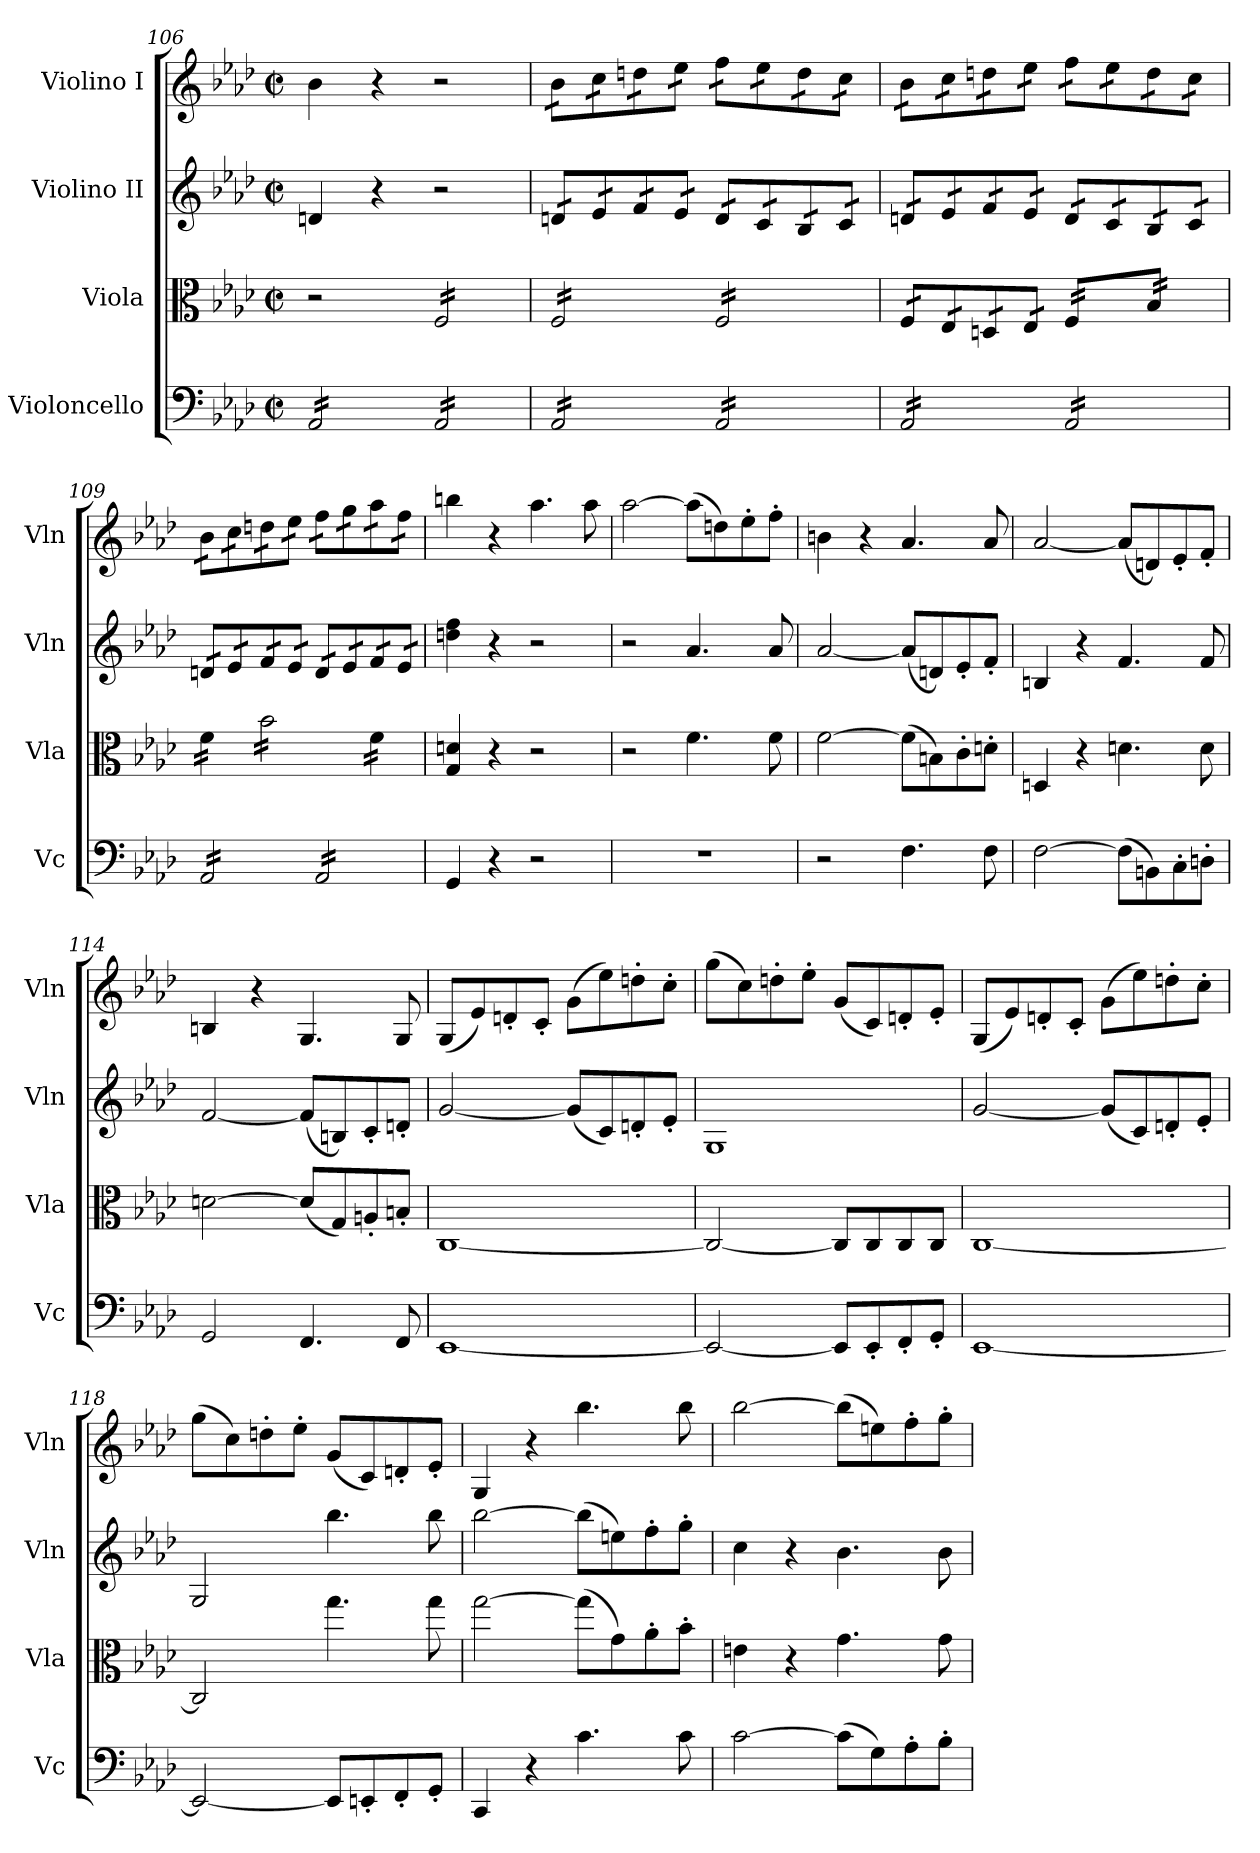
**kern	**kern	**kern	**kern
*part4	*part3	*part2	*part1
*staff4	*staff3	*staff2	*staff1
*I"Violoncello	*I"Viola	*I"Violino II	*I"Violino I
*I'Vc	*I'Vla	*I'Vln	*I'Vln
!!LO:LB:g=z
*clefF4	*clefC3	*clefG2	*clefG2
*k[b-e-a-d-]	*k[b-e-a-d-]	*k[b-e-a-d-]	*k[b-e-a-d-]
*M2/2	*M2/2	*M2/2	*M2/2
*met(c|)	*met(c|)	*met(c|)	*met(c|)
=106	=106	=106	=106
*tremolo	*	*	*
16AA-/LL	2r	4dn/	4b-\
16AA-/	.	.	.
16AA-/	.	.	.
16AA-/	.	.	.
16AA-/	.	4r	4r
16AA-/	.	.	.
16AA-/	.	.	.
16AA-/JJ	.	.	.
*	*tremolo	*	*
16AA-/LL	16F/LL	2r	2r
16AA-/	16F/	.	.
16AA-/	16F/	.	.
16AA-/	16F/	.	.
16AA-/	16F/	.	.
16AA-/	16F/	.	.
16AA-/	16F/	.	.
16AA-/JJ	16F/JJ	.	.
=107	=107	=107	=107
*	*	*tremolo	*
*	*	*	*tremolo
16AA-/LL	16F/LL	16dn/LL	16b-\LL
16AA-/	16F/	16dn/	16b-\
16AA-/	16F/	16e-/	16cc\
16AA-/	16F/	16e-/	16cc\
16AA-/	16F/	16f/	16ddn\
16AA-/	16F/	16f/	16ddn\
16AA-/	16F/	16e-/	16ee-\
16AA-/JJ	16F/JJ	16e-/JJ	16ee-\JJ
16AA-/LL	16F/LL	16d/LL	16ff\LL
16AA-/	16F/	16d/	16ff\
16AA-/	16F/	16c/	16ee-\
16AA-/	16F/	16c/	16ee-\
16AA-/	16F/	16B-/	16dd\
16AA-/	16F/	16B-/	16dd\
16AA-/	16F/	16c/	16cc\
16AA-/JJ	16F/JJ	16c/JJ	16cc\JJ
=108	=108	=108	=108
16AA-/LL	16F/LL	16dn/LL	16b-\LL
16AA-/	16F/	16dn/	16b-\
16AA-/	16E-/	16e-/	16cc\
16AA-/	16E-/	16e-/	16cc\
16AA-/	16Dn/	16f/	16ddn\
16AA-/	16Dn/	16f/	16ddn\
16AA-/	16E-/	16e-/	16ee-\
16AA-/JJ	16E-/JJ	16e-/JJ	16ee-\JJ
16AA-/LL	16F/LL	16d/LL	16ff\LL
16AA-/	16F/	16d/	16ff\
16AA-/	16F/	16c/	16ee-\
16AA-/	16F/	16c/	16ee-\
16AA-/	16B-/	16B-/	16dd\
16AA-/	16B-/	16B-/	16dd\
16AA-/	16B-/	16c/	16cc\
16AA-/JJ	16B-/JJ	16c/JJ	16cc\JJ
=109	=109	=109	=109
16AA-/LL	16f\LL	16dn/LL	16b-\LL
16AA-/	16f\	16dn/	16b-\
16AA-/	16f\	16e-/	16cc\
16AA-/	16f\JJ	16e-/	16cc\
16AA-/	16b-\LL	16f/	16ddn\
16AA-/	16b-\	16f/	16ddn\
16AA-/	16b-\	16e-/	16ee-\
16AA-/JJ	16b-\	16e-/JJ	16ee-\JJ
16AA-/LL	16b-\	16d/LL	16ff\LL
16AA-/	16b-\	16d/	16ff\
16AA-/	16b-\	16e-/	16gg\
16AA-/	16b-\JJ	16e-/	16gg\
16AA-/	16f\LL	16f/	16aa-\
16AA-/	16f\	16f/	16aa-\
16AA-/	16f\	16e-/	16ff\
16AA-/JJ	16f\JJ	16e-/JJ	16ff\JJ
*	*	*	*Xtremolo
*	*	*Xtremolo	*
*	*Xtremolo	*	*
*Xtremolo	*	*	*
=110	=110	=110	=110
4GG/	4G/ 4dn/	4ddn\ 4ff\	4bbn\
4r	4r	4r	4r
2r	2r	2r	4.aa-\
.	.	.	8aa-\
=111	=111	=111	=111
1r	2r	2r	[2aa-\
.	4.f\	4.a-/	(8aa-\L]
.	.	.	8ddn\)
.	.	.	8ee-'\
.	8f\	8a-/	8ff'\J
=112	=112	=112	=112
2r	[2f\	[2a-/	4bn\
.	.	.	4r
4.F\	(8f\L]	(8a-/L]	4.a-/
.	8Bn\)	8dn/)	.
.	8c'\	8e-'/	.
8F\	8dn'\J	8f'/J	8a-/
=113	=113	=113	=113
[2F\	4Dn/	4Bn/	[2a-/
.	4r	4r	.
(8F\L]	4.dn\	4.f/	(8a-/L]
8BBn\)	.	.	8dn/)
8C'\	.	.	8e-'/
8Dn'\J	8d\	8f/	8f'/J
!!LO:PB:g=z
=114	=114	=114	=114
2GG/	[2dn\	[2f/	4Bn/
.	.	.	4r
4.FF/	(8d/L]	(8f/L]	4.G/
.	8G/)	8Bn/)	.
.	8An'/	8c'/	.
8FF/	8Bn'/J	8dn'/J	8G/
=115	=115	=115	=115
[1EE-	[1C	[2g/	(8G/L
.	.	.	8e-/)
.	.	.	8dn'/
.	.	.	8c'/J
.	.	(8g/L]	(8g\L
.	.	8c/)	8ee-\)
.	.	8dn'/	8ddn'\
.	.	8e-'/J	8cc'\J
=116	=116	=116	=116
2EE-/_	2C/_	1G	(8gg\L
.	.	.	8cc\)
.	.	.	8ddn'\
.	.	.	8ee-'\J
8EE-/L]	8C/L]	.	(8g/L
8EE-'/	8C/	.	8c/)
8FF'/	8C/	.	8dn'/
8GG'/J	8C/J	.	8e-'/J
=117	=117	=117	=117
[1EE-	[1C	[2g/	(8G/L
.	.	.	8e-/)
.	.	.	8dn'/
.	.	.	8c'/J
.	.	(8g/L]	(8g\L
.	.	8c/)	8ee-\)
.	.	8dn'/	8ddn'\
.	.	8e-'/J	8cc'\J
=118	=118	=118	=118
2EE-/_	2C/]	2G/	(8gg\L
.	.	.	8cc\)
.	.	.	8ddn'\
.	.	.	8ee-'\J
8EE-/L]	4.gg\	4.bb-\	(8g/L
8EEn'/	.	.	8c/)
8FF'/	.	.	8dn'/
8GG'/J	8gg\	8bb-\	8e-'/J
=119	=119	=119	=119
4CC/	[2gg\	[2bb-\	4G/
4r	.	.	4r
4.c\	(8gg\L]	(8bb-\L]	4.bb-\
.	8g\)	8een\)	.
.	8a-'\	8ff'\	.
8c\	8b-'\J	8gg'\J	8bb-\
=120	=120	=120	=120
[2c\	4en\	4cc\	[2bb-\
.	4r	4r	.
(8c\L]	4.g\	4.b-\	(8bb-\L]
8G\)	.	.	8een\)
8A-'\	.	.	8ff'\
8B-'\J	8g\	8b-\	8gg'\J
=	=	=	=
*-	*-	*-	*-
